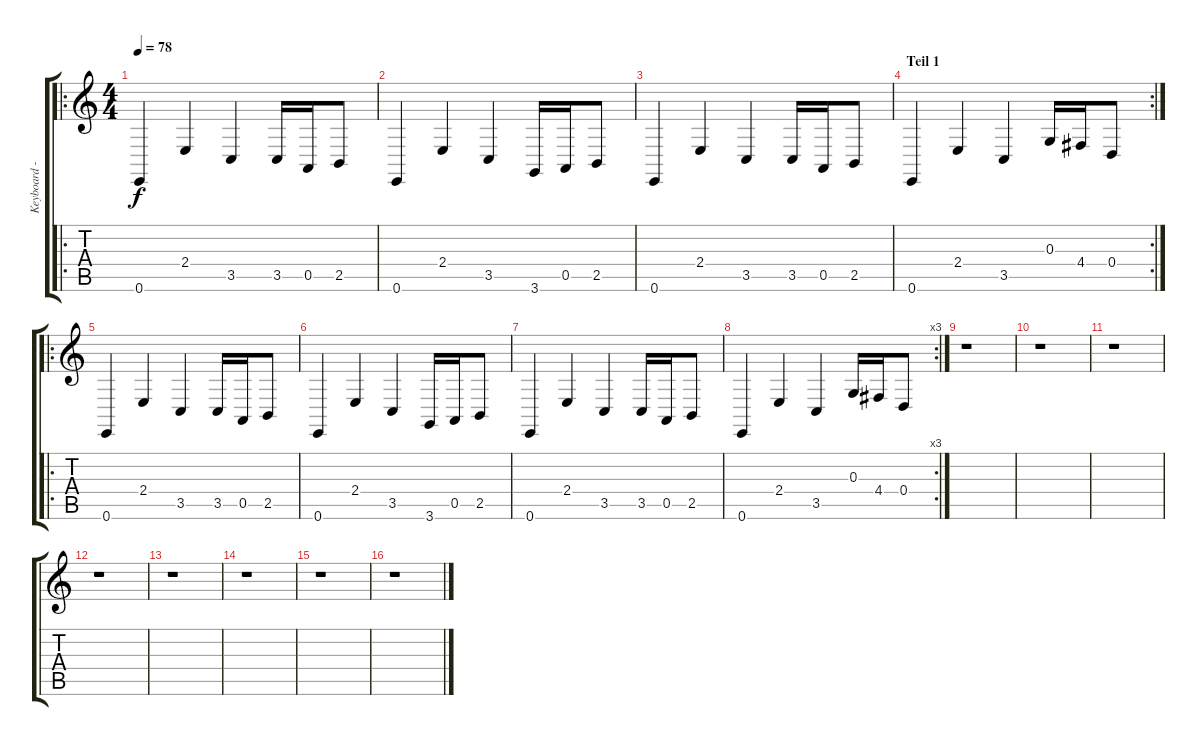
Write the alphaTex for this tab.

\track ("Keyboard - Sound1" "Keyboard -") {instrument pad7halo}
\staff {score tabs}
\tuning (E4 B3 G3 D3 A2 E2) {hide}
\ro
\ts (4 4)
\tempo 78
\clef g2
\ks c
0.6.4{dy f instrument pad7halo} 2.4.4 3.5.4 3.5.16 0.5.16 2.5.8 |
0.6.4 2.4.4 3.5.4 3.6.16 0.5.16 2.5.8 |
0.6.4 2.4.4 3.5.4 3.5.16 0.5.16 2.5.8 |
\rc 2
\section ("" "Teil 1")
0.6.4 2.4.4 3.5.4 0.3.16 4.4.16 0.4.8 |
\ro
0.6.4 2.4.4 3.5.4 3.5.16 0.5.16 2.5.8 |
0.6.4 2.4.4 3.5.4 3.6.16 0.5.16 2.5.8 |
0.6.4 2.4.4 3.5.4 3.5.16 0.5.16 2.5.8 |
\rc 3
0.6.4 2.4.4 3.5.4 0.3.16 4.4.16 0.4.8 |
r.1 |
r.1 |
r.1 |
r.1 |
r.1 |
r.1 |
r.1 |
r.1
